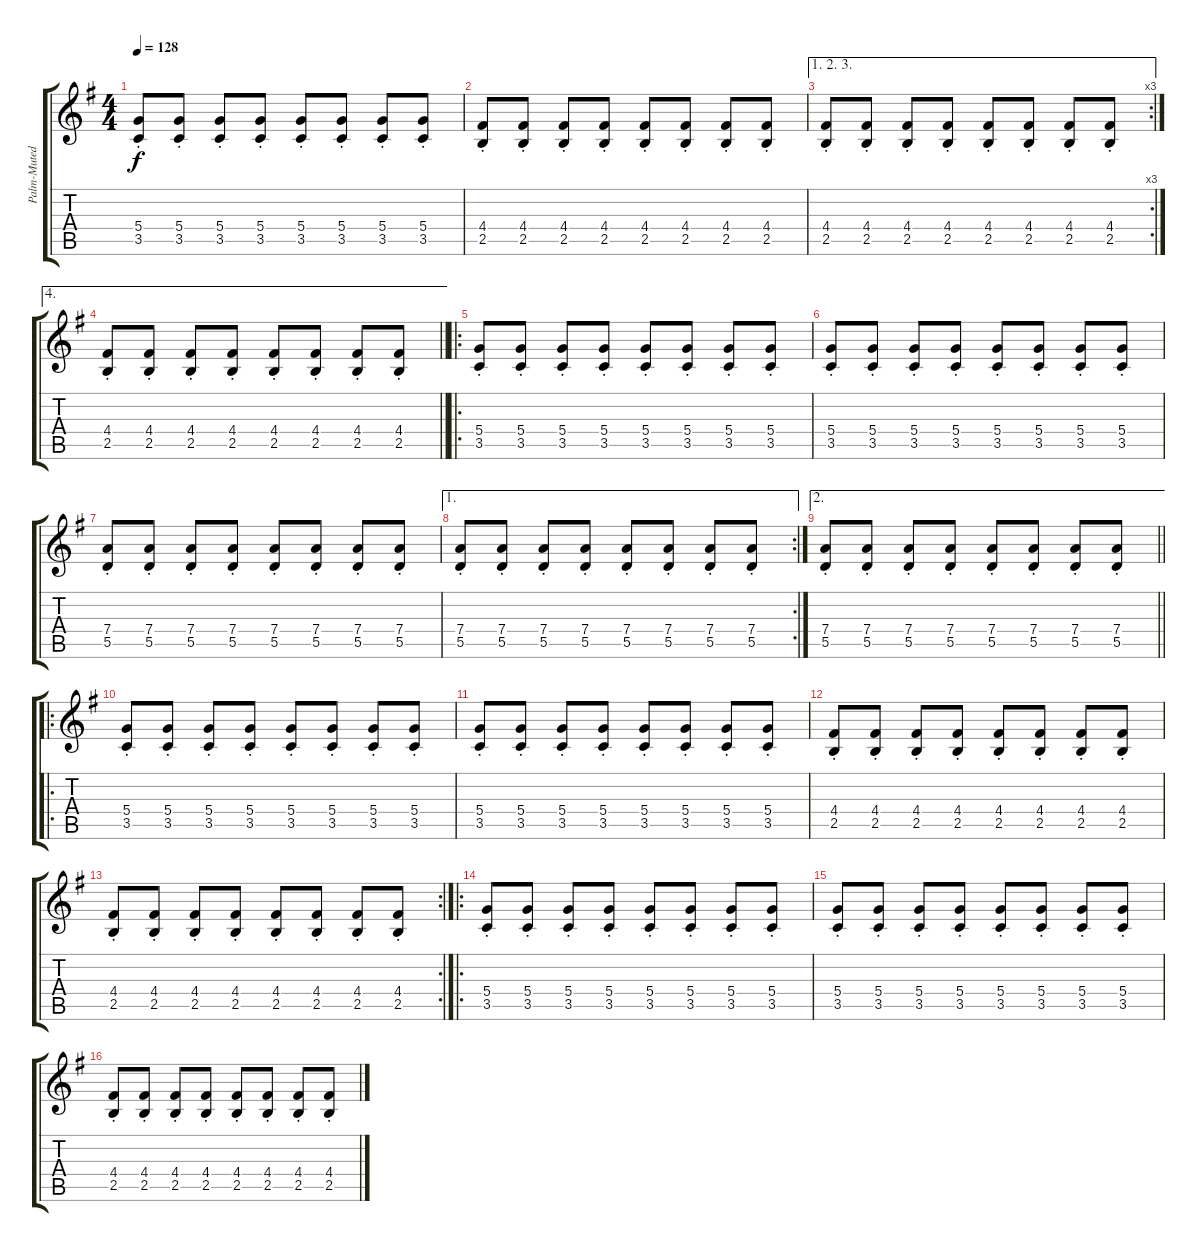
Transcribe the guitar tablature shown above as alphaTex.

\track ("Palm-Muted Guitar" "Palm-Muted") {instrument electricguitarmuted}
\staff {score tabs}
\tuning (E4 B3 G3 D3 A2 E2) {hide}
\ts (4 4)
\tempo 128
\clef g2
\ks g
(5.4{st} 3.5{st}).8{dy f} (5.4{st} 3.5{st}).8 (5.4{st} 3.5{st}).8 (5.4{st} 3.5{st}).8 (5.4{st} 3.5{st}).8 (5.4{st} 3.5{st}).8 (5.4{st} 3.5{st}).8 (5.4{st} 3.5{st}).8 |
(4.4{st} 2.5{st}).8 (4.4{st} 2.5{st}).8 (4.4{st} 2.5{st}).8 (4.4{st} 2.5{st}).8 (4.4{st} 2.5{st}).8 (4.4{st} 2.5{st}).8 (4.4{st} 2.5{st}).8 (4.4{st} 2.5{st}).8 |
\ae (1 2 3)
\rc 3
(4.4{st} 2.5{st}).8 (4.4{st} 2.5{st}).8 (4.4{st} 2.5{st}).8 (4.4{st} 2.5{st}).8 (4.4{st} 2.5{st}).8 (4.4{st} 2.5{st}).8 (4.4{st} 2.5{st}).8 (4.4{st} 2.5{st}).8 |
\ae 4
\barLineRight lightlight
(4.4{st} 2.5{st}).8 (4.4{st} 2.5{st}).8 (4.4{st} 2.5{st}).8 (4.4{st} 2.5{st}).8 (4.4{st} 2.5{st}).8 (4.4{st} 2.5{st}).8 (4.4{st} 2.5{st}).8 (4.4{st} 2.5{st}).8 |
\ro
(5.4{st} 3.5{st}).8 (5.4{st} 3.5{st}).8 (5.4{st} 3.5{st}).8 (5.4{st} 3.5{st}).8 (5.4{st} 3.5{st}).8 (5.4{st} 3.5{st}).8 (5.4{st} 3.5{st}).8 (5.4{st} 3.5{st}).8 |
(5.4{st} 3.5{st}).8 (5.4{st} 3.5{st}).8 (5.4{st} 3.5{st}).8 (5.4{st} 3.5{st}).8 (5.4{st} 3.5{st}).8 (5.4{st} 3.5{st}).8 (5.4{st} 3.5{st}).8 (5.4{st} 3.5{st}).8 |
(7.4{st} 5.5{st}).8 (7.4{st} 5.5{st}).8 (7.4{st} 5.5{st}).8 (7.4{st} 5.5{st}).8 (7.4{st} 5.5{st}).8 (7.4{st} 5.5{st}).8 (7.4{st} 5.5{st}).8 (7.4{st} 5.5{st}).8 |
\ae 1
\rc 2
(7.4{st} 5.5{st}).8 (7.4{st} 5.5{st}).8 (7.4{st} 5.5{st}).8 (7.4{st} 5.5{st}).8 (7.4{st} 5.5{st}).8 (7.4{st} 5.5{st}).8 (7.4{st} 5.5{st}).8 (7.4{st} 5.5{st}).8 |
\ae 2
\barLineRight lightlight
(7.4{st} 5.5{st}).8 (7.4{st} 5.5{st}).8 (7.4{st} 5.5{st}).8 (7.4{st} 5.5{st}).8 (7.4{st} 5.5{st}).8 (7.4{st} 5.5{st}).8 (7.4{st} 5.5{st}).8 (7.4{st} 5.5{st}).8 |
\ro
(5.4{st} 3.5{st}).8 (5.4{st} 3.5{st}).8 (5.4{st} 3.5{st}).8 (5.4{st} 3.5{st}).8 (5.4{st} 3.5{st}).8 (5.4{st} 3.5{st}).8 (5.4{st} 3.5{st}).8 (5.4{st} 3.5{st}).8 |
(5.4{st} 3.5{st}).8 (5.4{st} 3.5{st}).8 (5.4{st} 3.5{st}).8 (5.4{st} 3.5{st}).8 (5.4{st} 3.5{st}).8 (5.4{st} 3.5{st}).8 (5.4{st} 3.5{st}).8 (5.4{st} 3.5{st}).8 |
(4.4{st} 2.5{st}).8 (4.4{st} 2.5{st}).8 (4.4{st} 2.5{st}).8 (4.4{st} 2.5{st}).8 (4.4{st} 2.5{st}).8 (4.4{st} 2.5{st}).8 (4.4{st} 2.5{st}).8 (4.4{st} 2.5{st}).8 |
\rc 2
(4.4{st} 2.5{st}).8 (4.4{st} 2.5{st}).8 (4.4{st} 2.5{st}).8 (4.4{st} 2.5{st}).8 (4.4{st} 2.5{st}).8 (4.4{st} 2.5{st}).8 (4.4{st} 2.5{st}).8 (4.4{st} 2.5{st}).8 |
\ro
(5.4{st} 3.5{st}).8 (5.4{st} 3.5{st}).8 (5.4{st} 3.5{st}).8 (5.4{st} 3.5{st}).8 (5.4{st} 3.5{st}).8 (5.4{st} 3.5{st}).8 (5.4{st} 3.5{st}).8 (5.4{st} 3.5{st}).8 |
(5.4{st} 3.5{st}).8 (5.4{st} 3.5{st}).8 (5.4{st} 3.5{st}).8 (5.4{st} 3.5{st}).8 (5.4{st} 3.5{st}).8 (5.4{st} 3.5{st}).8 (5.4{st} 3.5{st}).8 (5.4{st} 3.5{st}).8 |
(4.4{st} 2.5{st}).8 (4.4{st} 2.5{st}).8 (4.4{st} 2.5{st}).8 (4.4{st} 2.5{st}).8 (4.4{st} 2.5{st}).8 (4.4{st} 2.5{st}).8 (4.4{st} 2.5{st}).8 (4.4{st} 2.5{st}).8
